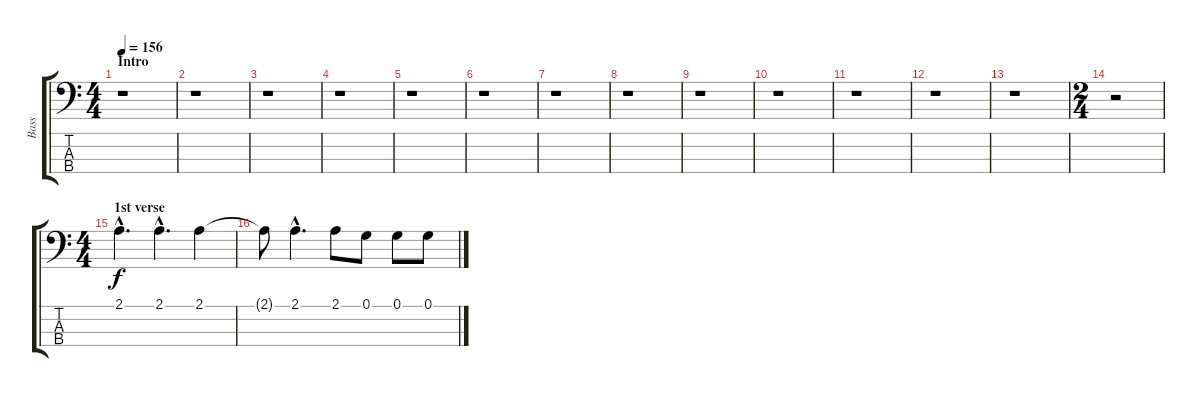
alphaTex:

\track ("Bass" "Bass") {instrument electricbassfinger}
\staff {score tabs}
\tuning (G2 D2 A1 E1) {hide}
\ts (4 4)
\section ("" "Intro")
\tempo 156
\clef f4
\ks c
r.1{dy f instrument electricbassfinger} |
r.1 |
r.1 |
r.1 |
r.1 |
r.1 |
r.1 |
r.1 |
r.1 |
r.1 |
r.1 |
r.1 |
r.1 |
\ts (2 4)
r.2 |
\ts (4 4)
\section ("" "1st verse")
2.1{hac}.4{d} 2.1{hac}.4{d} 2.1.4 |
2.1{t}.8 2.1{hac}.4{d} 2.1.8 0.1.8 0.1.8 0.1.8
